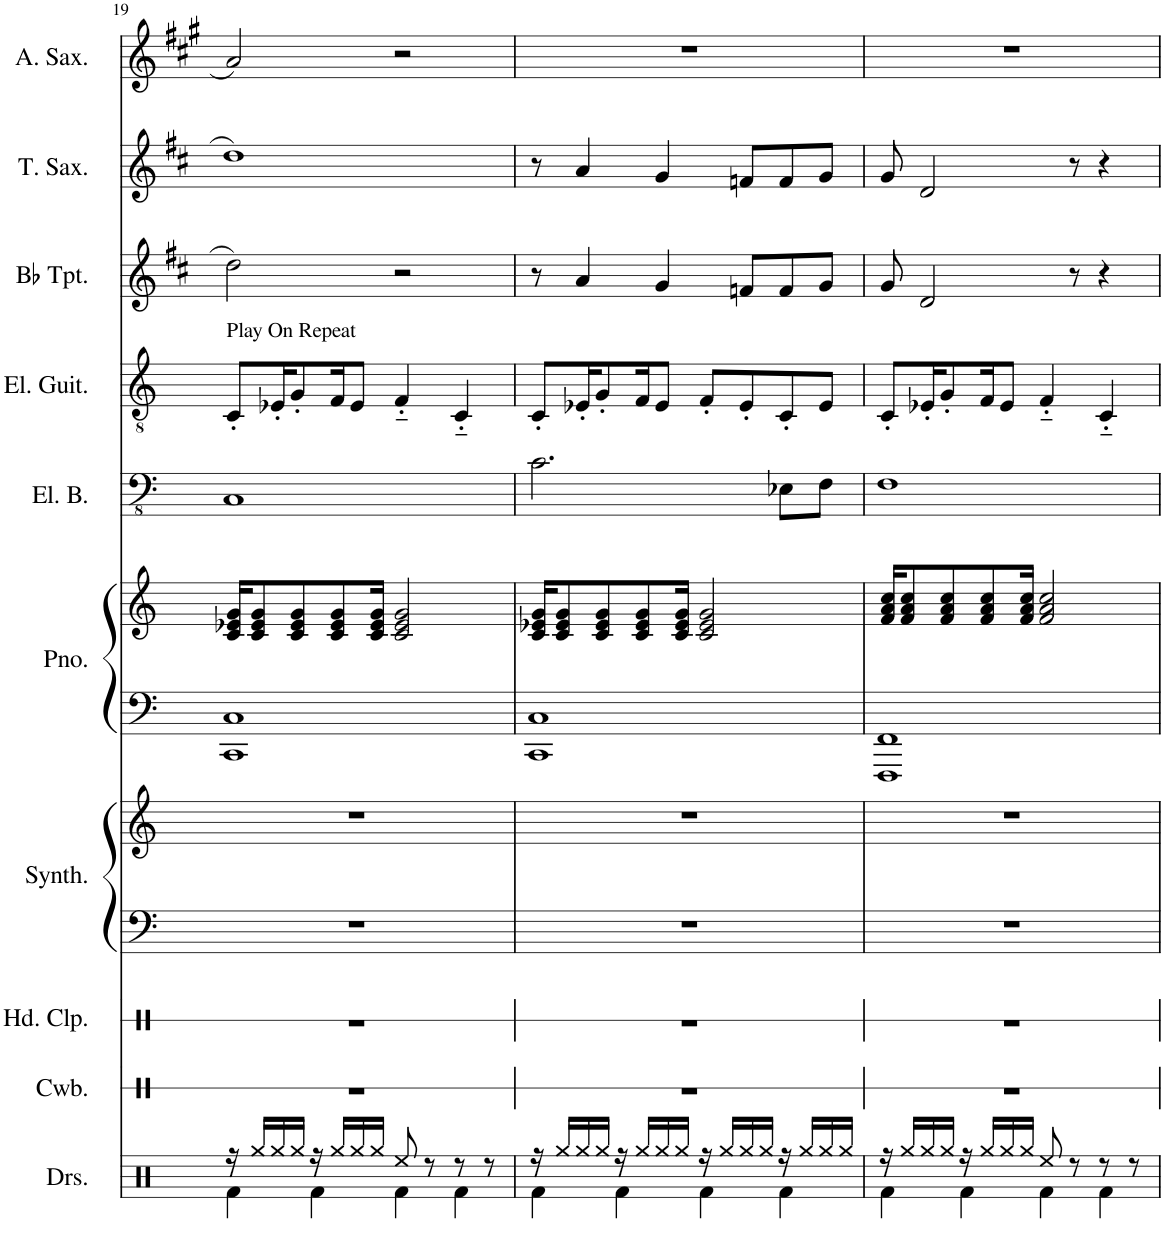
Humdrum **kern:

**kern	**kern	**kern	**kern	**kern	**kern	**kern	**kern	**kern	**kern	**kern	**kern
*part10	*part9	*part8	*part7	*part7	*part6	*part6	*part5	*part4	*part3	*part2	*part1
*staff12	*staff11	*staff10	*staff9	*staff8	*staff7	*staff6	*staff5	*staff4	*staff3	*staff2	*staff1
*I"Drumset	*I"Cowbell	*I"Hand Clap	*I"Warm Synthesizer	*	*I"Piano	*	*I"Electric Bass	*I"Electric Guitar	*I"Bb Trumpet	*I"Tenor Saxophone	*I"Alto Saxophone
*I'Drs.	*I'Cwb.	*I'Hd. Clp.	*I'Synth.	*	*I'Pno.	*	*I'El. B.	*I'El. Guit.	*I'Bb Tpt.	*I'T. Sax.	*I'A. Sax.
!!LO:PB:g=z
*clefX	*clefX	*clefX	*clefF4	*clefG2	*clefF4	*clefG2	*clefFv4	*clefGv2	*clefG2	*clefG2	*clefG2
*	*	*	*	*	*	*	*	*	*Trd1c2	*Trd8c14	*Trd5c9
*k[]	*k[]	*k[]	*k[]	*k[]	*k[]	*k[]	*k[]	*k[]	*k[f#c#]	*k[f#c#]	*k[f#c#g#]
*M4/4	*M4/4	*M4/4	*M4/4	*M4/4	*M4/4	*M4/4	*M4/4	*M4/4	*M4/4	*M4/4	*M4/4
=19	=19	=19	=19	=19	=19	=19	=19	=19	=19	=19	=19
*^	*	*	*	*	*	*	*	*	*	*	*
!	!	!	!	!	!	!	!	!	!LO:TX:a:t=Play On Repeat	!	!	!
16r	4Rf\	1r	1r	1r	1r	1CC 1C	16c/ 16e-X/ 16g/KL	1CC	8C'/L	2dd\	1dd	2a/
16Rgg/LL	.	.	.	.	.	.	8c/ 8e-/ 8g/	.	.	.	.	.
16Rgg/	.	.	.	.	.	.	.	.	16E-X'/K	.	.	.
16Rgg/JJ	.	.	.	.	.	.	8c/ 8e-/ 8g/	.	8G'/	.	.	.
16r	4Rf\	.	.	.	.	.	.	.	.	.	.	.
16Rgg/LL	.	.	.	.	.	.	8c/ 8e-/ 8g/	.	16F/K	.	.	.
16Rgg/	.	.	.	.	.	.	.	.	8E-/J	.	.	.
16Rgg/JJ	.	.	.	.	.	.	16c/ 16e-/ 16g/Jk	.	.	.	.	.
8Ree/	4Rf\	.	.	.	.	.	2c/ 2e-/ 2g/	.	4F'~/	2r	.	2r
8r	.	.	.	.	.	.	.	.	.	.	.	.
8r	4Rf\	.	.	.	.	.	.	.	4C'~/	.	.	.
8r	.	.	.	.	.	.	.	.	.	.	.	.
=20	=20	=20	=20	=20	=20	=20	=20	=20	=20	=20	=20	=20
16r	4Rf\	1r	1r	1r	1r	1CC 1C	16c/ 16e-X/ 16g/KL	2.C\	8C'/L	8r	8r	1r
16Rgg/LL	.	.	.	.	.	.	8c/ 8e-/ 8g/	.	.	.	.	.
16Rgg/	.	.	.	.	.	.	.	.	16E-X'/K	4a/	4a/	.
16Rgg/JJ	.	.	.	.	.	.	8c/ 8e-/ 8g/	.	8G'/	.	.	.
16r	4Rf\	.	.	.	.	.	.	.	.	.	.	.
16Rgg/LL	.	.	.	.	.	.	8c/ 8e-/ 8g/	.	16F/K	.	.	.
16Rgg/	.	.	.	.	.	.	.	.	8E-/J	4g/	4g/	.
16Rgg/JJ	.	.	.	.	.	.	16c/ 16e-/ 16g/Jk	.	.	.	.	.
16r	4Rf\	.	.	.	.	.	2c/ 2e-/ 2g/	.	8F'/L	.	.	.
16Rgg/LL	.	.	.	.	.	.	.	.	.	.	.	.
16Rgg/	.	.	.	.	.	.	.	.	8E-'/	8fn/L	8fn/L	.
16Rgg/JJ	.	.	.	.	.	.	.	.	.	.	.	.
16r	4Rf\	.	.	.	.	.	.	8EE-X\L	8C'/	8f/	8f/	.
16Rgg/LL	.	.	.	.	.	.	.	.	.	.	.	.
16Rgg/	.	.	.	.	.	.	.	8FF\J	8E-/J	8g/J	8g/J	.
16Rgg/JJ	.	.	.	.	.	.	.	.	.	.	.	.
=21	=21	=21	=21	=21	=21	=21	=21	=21	=21	=21	=21	=21
16r	4Rf\	1r	1r	1r	1r	1FFF 1FF	16f/ 16a/ 16cc/KL	1FF	8C'/L	8g/	8g/	1r
16Rgg/LL	.	.	.	.	.	.	8f/ 8a/ 8cc/	.	.	.	.	.
16Rgg/	.	.	.	.	.	.	.	.	16E-X'/K	2d/	2d/	.
16Rgg/JJ	.	.	.	.	.	.	8f/ 8a/ 8cc/	.	8G'/	.	.	.
16r	4Rf\	.	.	.	.	.	.	.	.	.	.	.
16Rgg/LL	.	.	.	.	.	.	8f/ 8a/ 8cc/	.	16F/K	.	.	.
16Rgg/	.	.	.	.	.	.	.	.	8E-/J	.	.	.
16Rgg/JJ	.	.	.	.	.	.	16f/ 16a/ 16cc/Jk	.	.	.	.	.
8Ree/	4Rf\	.	.	.	.	.	2f/ 2a/ 2cc/	.	4F'~/	.	.	.
8r	.	.	.	.	.	.	.	.	.	8r	8r	.
8r	4Rf\	.	.	.	.	.	.	.	4C'~/	4r	4r	.
8r	.	.	.	.	.	.	.	.	.	.	.	.
*v	*v	*	*	*	*	*	*	*	*	*	*	*
=	=	=	=	=	=	=	=	=	=	=	=
*-	*-	*-	*-	*-	*-	*-	*-	*-	*-	*-	*-
